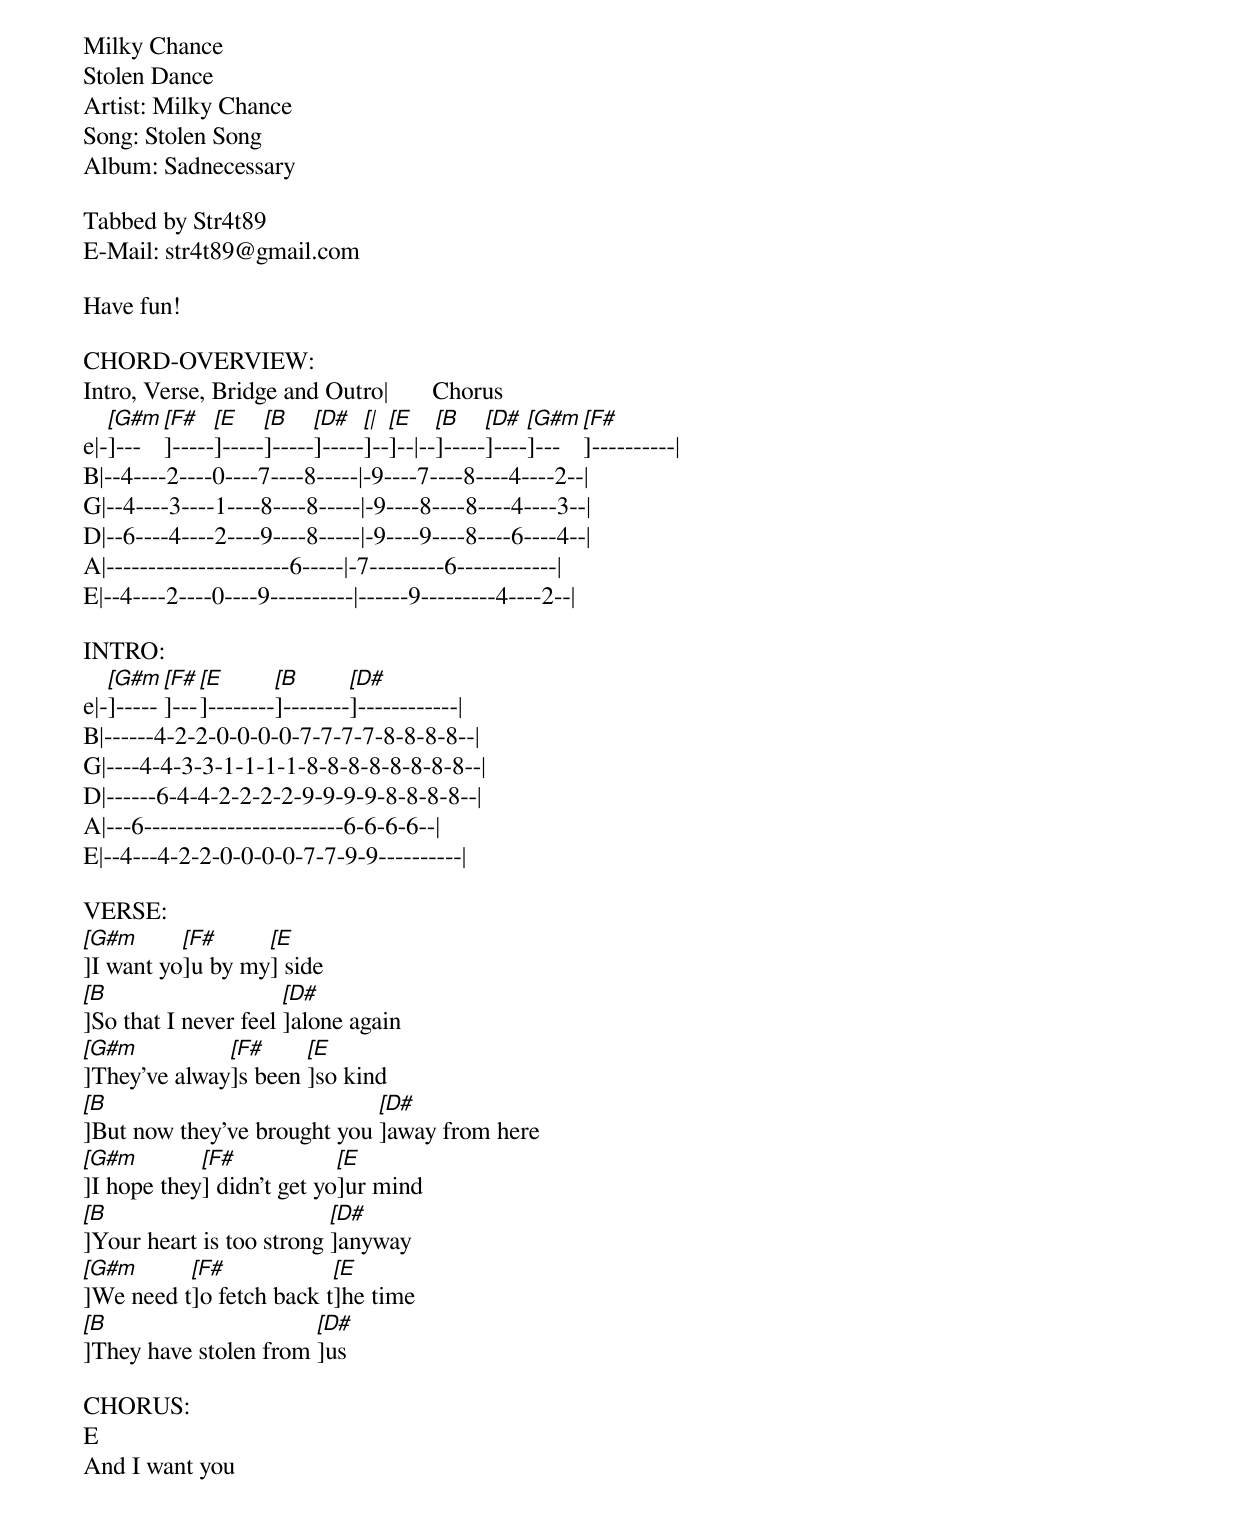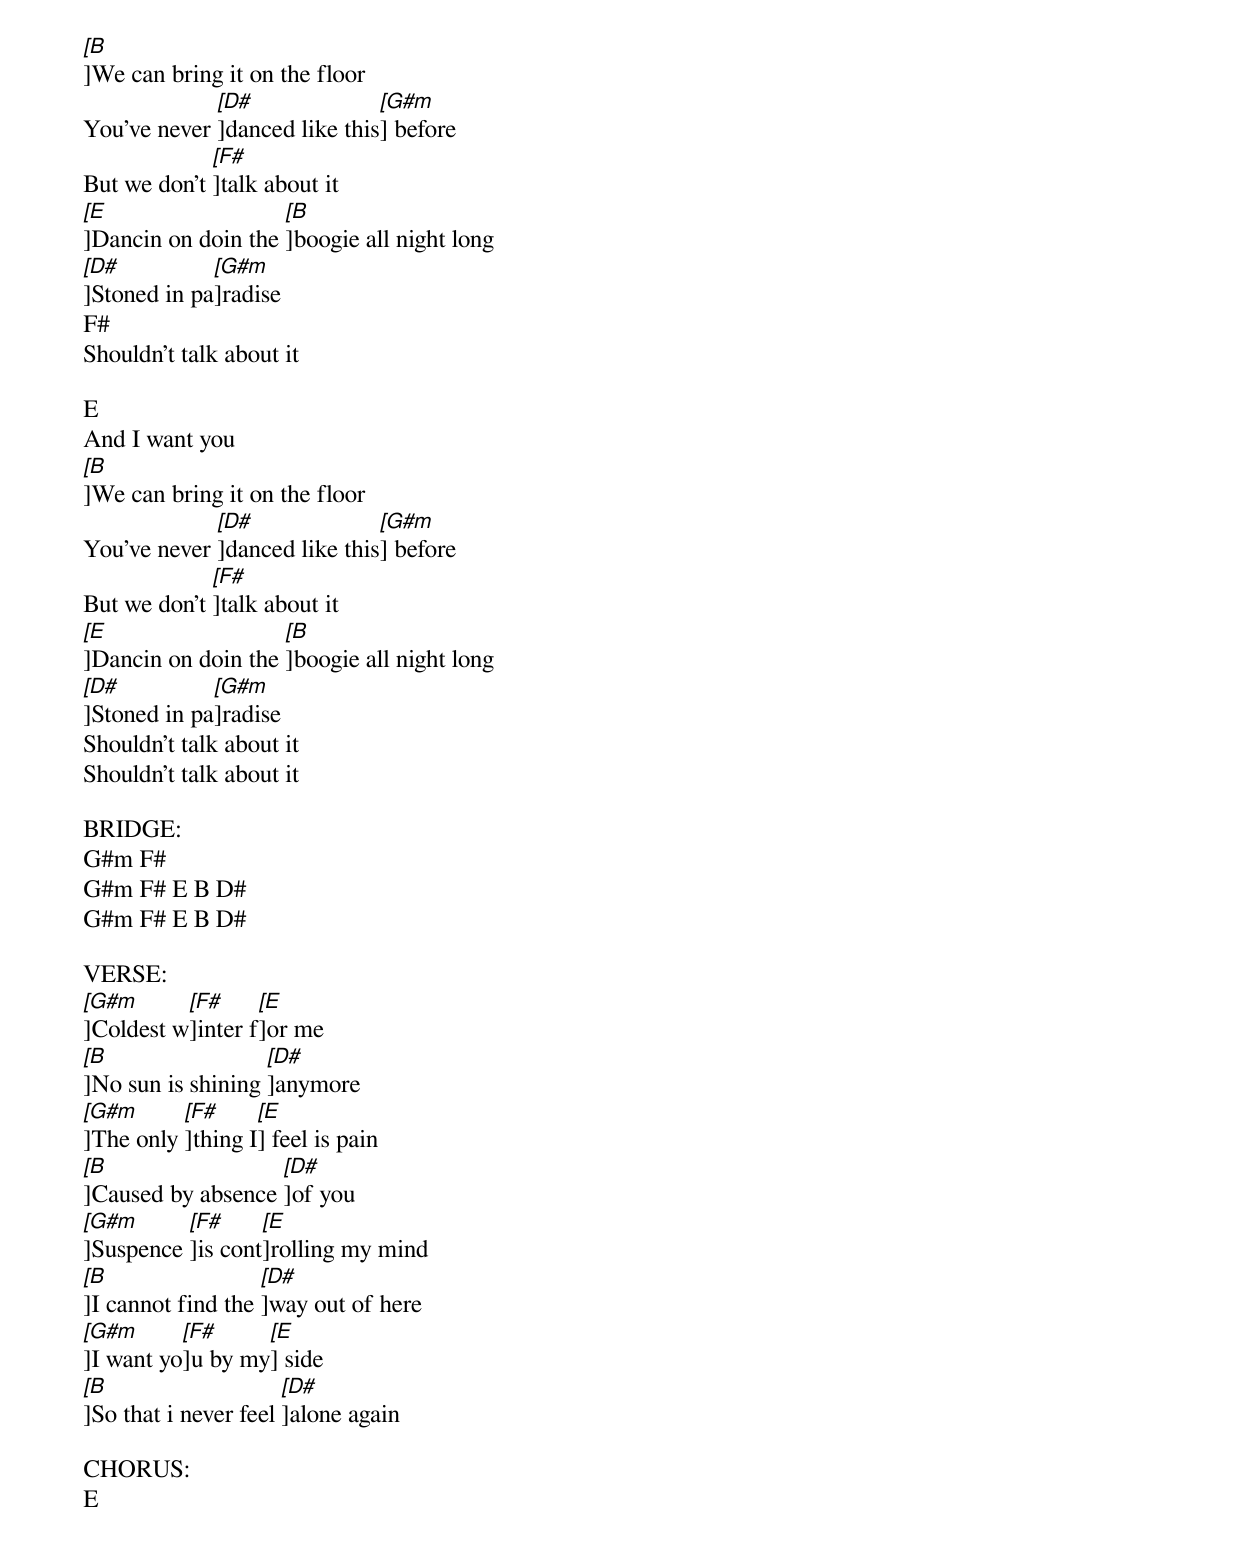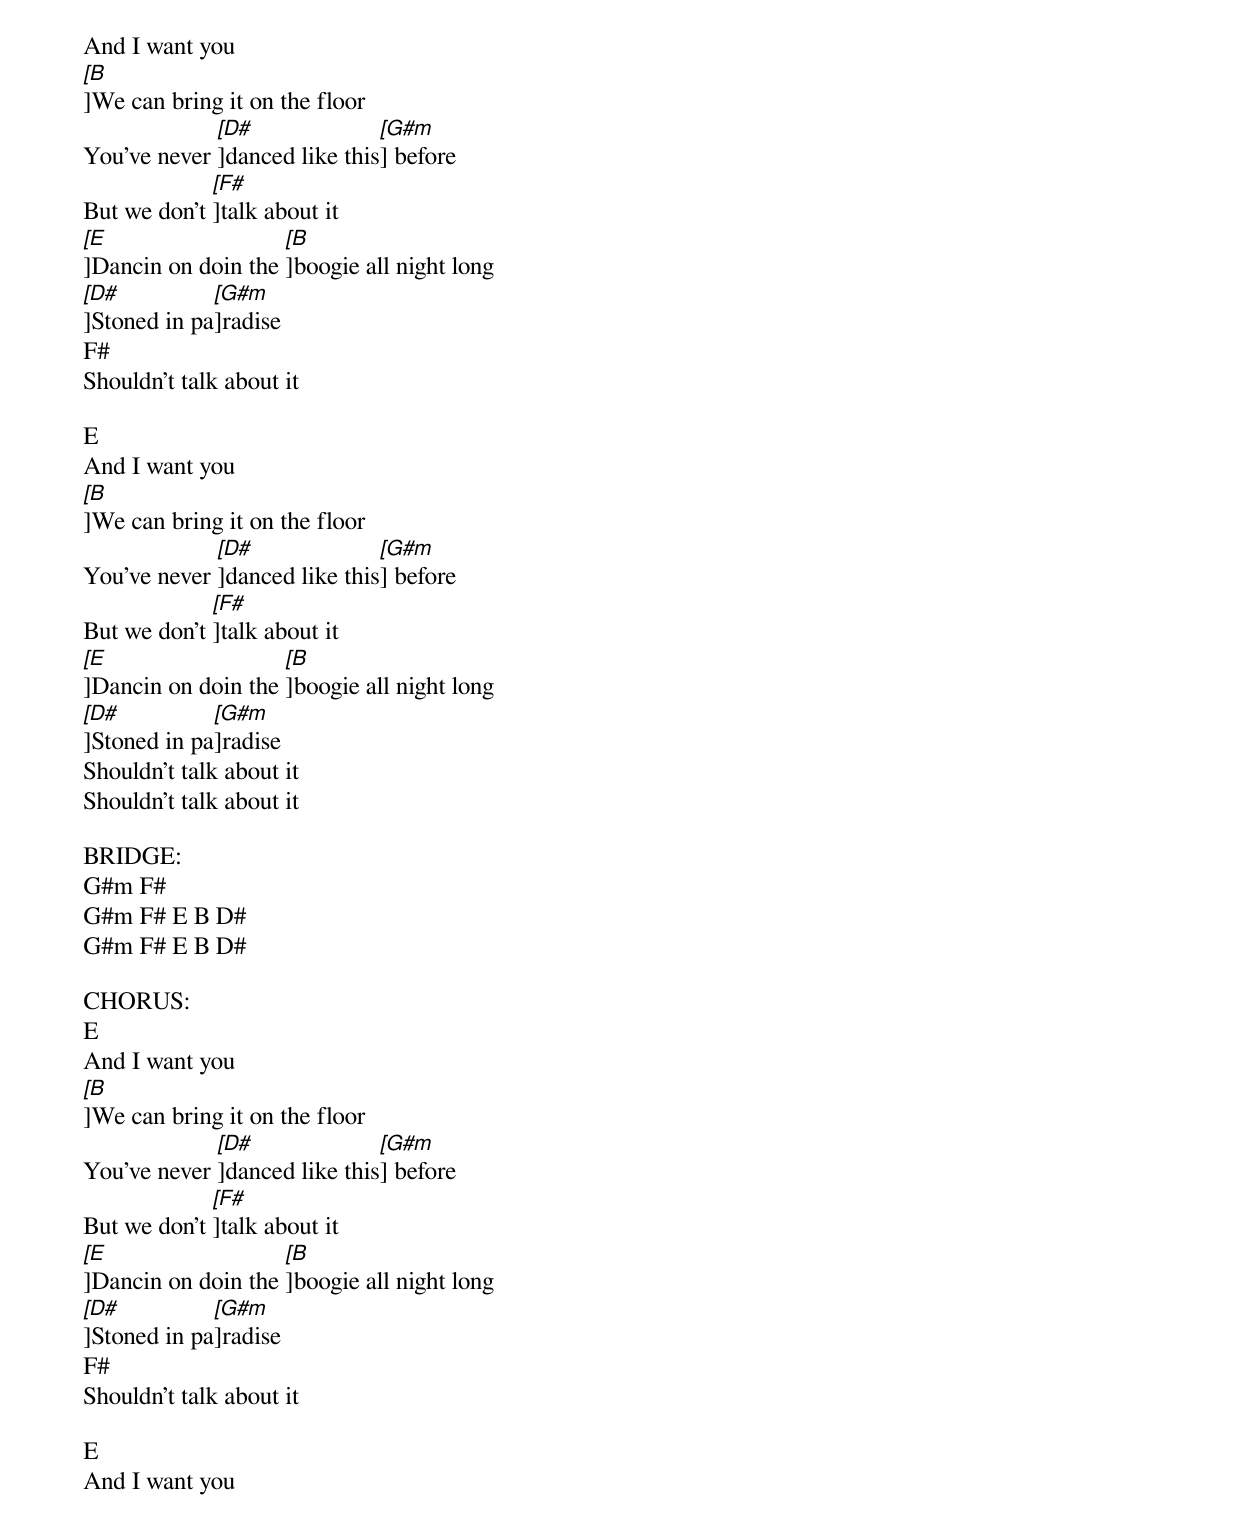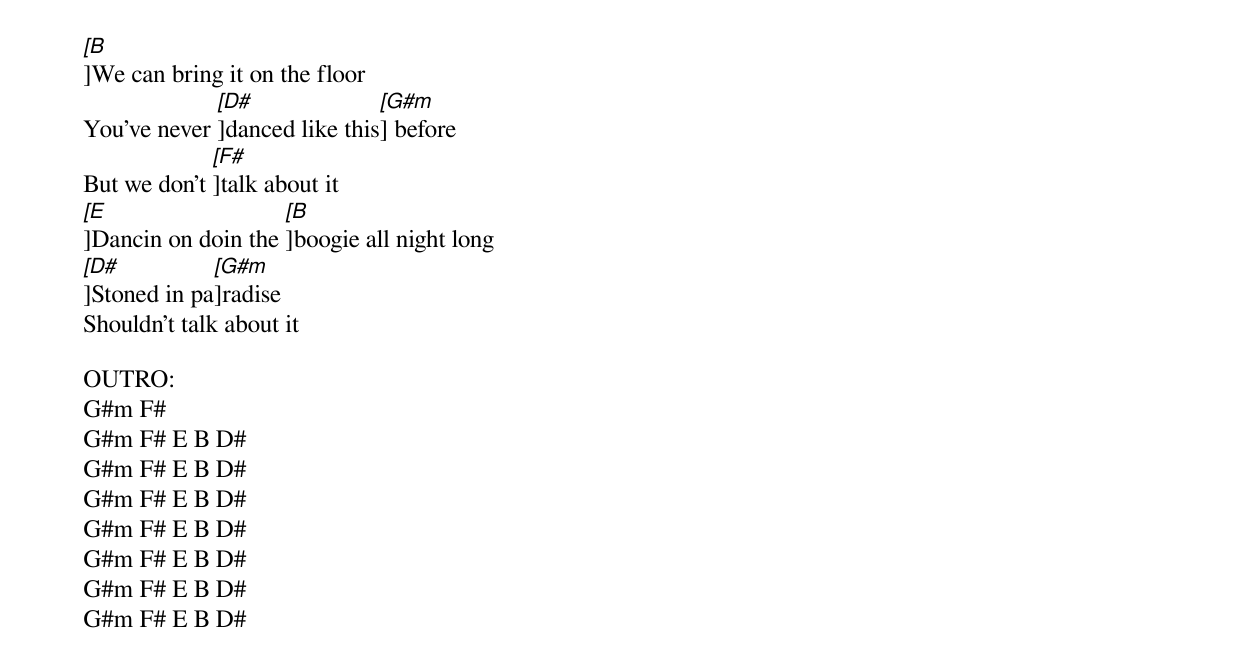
Milky Chance
Stolen Dance
Artist: Milky Chance
Song: Stolen Song
Album: Sadnecessary

Tabbed by Str4t89
E-Mail: str4t89@gmail.com

Have fun!

CHORD-OVERVIEW:
Intro, Verse, Bridge and Outro|       Chorus
e|-[[G#m]]---[[F#]]-----[[E]]-----[[B]]-----[[D#]]-----[[|]]--[[E]]--|--[[B]]-----[[D#]]----[[G#m]]---[[F#]]----------|
B|--4----2----0----7----8-----|-9----7----8----4----2--|
G|--4----3----1----8----8-----|-9----8----8----4----3--|
D|--6----4----2----9----8-----|-9----9----8----6----4--|
A|----------------------6-----|-7---------6------------|
E|--4----2----0----9----------|------9---------4----2--|

INTRO:
e|-[[G#m]]-----[[F#]]---[[E]]--------[[B]]--------[[D#]]------------|
B|------4-2-2-0-0-0-0-7-7-7-7-8-8-8-8--|
G|----4-4-3-3-1-1-1-1-8-8-8-8-8-8-8-8--|
D|------6-4-4-2-2-2-2-9-9-9-9-8-8-8-8--|
A|---6------------------------6-6-6-6--|
E|--4---4-2-2-0-0-0-0-7-7-9-9----------|

VERSE:
[[G#m]]I want yo[[F#]]u by my[[E]] side
[[B]]So that I never feel [[D#]]alone again
[[G#m]]They've alway[[F#]]s been [[E]]so kind
[[B]]But now they've brought you [[D#]]away from here
[[G#m]]I hope they[[F#]] didn't get yo[[E]]ur mind
[[B]]Your heart is too strong [[D#]]anyway
[[G#m]]We need t[[F#]]o fetch back t[[E]]he time
[[B]]They have stolen from [[D#]]us

CHORUS:
E
And I want you
[[B]]We can bring it on the floor
You've never [[D#]]danced like this[[G#m]] before
But we don't [[F#]]talk about it
[[E]]Dancin on doin the [[B]]boogie all night long
[[D#]]Stoned in pa[[G#m]]radise
F#
Shouldn't talk about it

E
And I want you
[[B]]We can bring it on the floor
You've never [[D#]]danced like this[[G#m]] before
But we don't [[F#]]talk about it
[[E]]Dancin on doin the [[B]]boogie all night long
[[D#]]Stoned in pa[[G#m]]radise
Shouldn't talk about it
Shouldn't talk about it

BRIDGE:
G#m F#
G#m F# E B D#
G#m F# E B D#

VERSE:
[[G#m]]Coldest w[[F#]]inter f[[E]]or me
[[B]]No sun is shining [[D#]]anymore
[[G#m]]The only [[F#]]thing I[[E]] feel is pain
[[B]]Caused by absence [[D#]]of you
[[G#m]]Suspence [[F#]]is cont[[E]]rolling my mind
[[B]]I cannot find the [[D#]]way out of here
[[G#m]]I want yo[[F#]]u by my[[E]] side
[[B]]So that i never feel [[D#]]alone again

CHORUS:
E
And I want you
[[B]]We can bring it on the floor
You've never [[D#]]danced like this[[G#m]] before
But we don't [[F#]]talk about it
[[E]]Dancin on doin the [[B]]boogie all night long
[[D#]]Stoned in pa[[G#m]]radise
F#
Shouldn't talk about it

E
And I want you
[[B]]We can bring it on the floor
You've never [[D#]]danced like this[[G#m]] before
But we don't [[F#]]talk about it
[[E]]Dancin on doin the [[B]]boogie all night long
[[D#]]Stoned in pa[[G#m]]radise
Shouldn't talk about it
Shouldn't talk about it

BRIDGE:
G#m F#
G#m F# E B D#
G#m F# E B D#

CHORUS:
E
And I want you
[[B]]We can bring it on the floor
You've never [[D#]]danced like this[[G#m]] before
But we don't [[F#]]talk about it
[[E]]Dancin on doin the [[B]]boogie all night long
[[D#]]Stoned in pa[[G#m]]radise
F#
Shouldn't talk about it

E
And I want you
[[B]]We can bring it on the floor
You've never [[D#]]danced like this[[G#m]] before
But we don't [[F#]]talk about it
[[E]]Dancin on doin the [[B]]boogie all night long
[[D#]]Stoned in pa[[G#m]]radise
Shouldn't talk about it

OUTRO:
G#m F#
G#m F# E B D#
G#m F# E B D#
G#m F# E B D#
G#m F# E B D#
G#m F# E B D#
G#m F# E B D#
G#m F# E B D#
